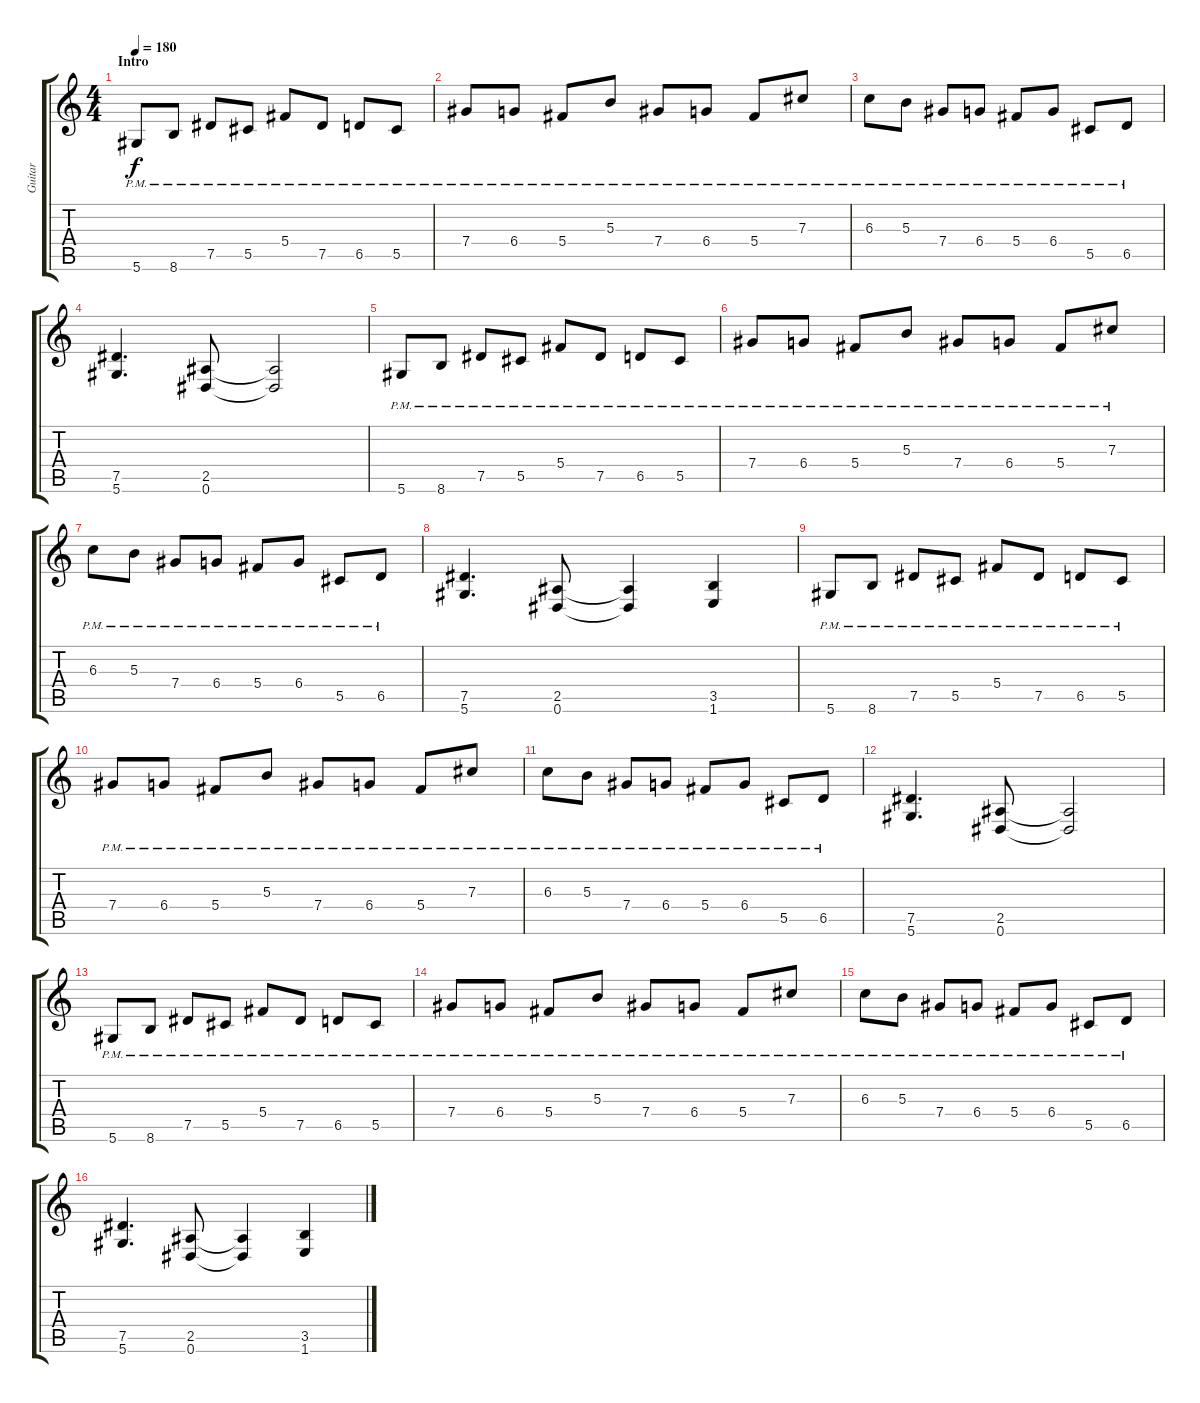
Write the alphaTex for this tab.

\track ("Guitar" "Guitar") {instrument distortionguitar}
\staff {score tabs}
\tuning (Eb4 Bb3 Gb3 Db3 Ab2 Eb2) {hide}
\ts (4 4)
\section ("" "Intro")
\tempo 180
\clef g2
\ks c
5.6{pm}.8{dy f instrument distortionguitar} 8.6{pm}.8 7.5{pm}.8 5.5{pm}.8 5.4{pm}.8 7.5{pm}.8 6.5{pm}.8 5.5{pm}.8 |
7.4{pm}.8 6.4{pm}.8 5.4{pm}.8 5.3{pm}.8 7.4{pm}.8 6.4{pm}.8 5.4{pm}.8 7.3{pm}.8 |
6.3{pm}.8 5.3{pm}.8 7.4{pm}.8 6.4{pm}.8 5.4{pm}.8 6.4{pm}.8 5.5{pm}.8 6.5{pm}.8 |
(7.5 5.6).4{d} (2.5 0.6).8 (2.5{t} 0.6{t}).2 |
5.6{pm}.8 8.6{pm}.8 7.5{pm}.8 5.5{pm}.8 5.4{pm}.8 7.5{pm}.8 6.5{pm}.8 5.5{pm}.8 |
7.4{pm}.8 6.4{pm}.8 5.4{pm}.8 5.3{pm}.8 7.4{pm}.8 6.4{pm}.8 5.4{pm}.8 7.3{pm}.8 |
6.3{pm}.8 5.3{pm}.8 7.4{pm}.8 6.4{pm}.8 5.4{pm}.8 6.4{pm}.8 5.5{pm}.8 6.5{pm}.8 |
(7.5 5.6).4{d} (2.5 0.6).8 (2.5{t} 0.6{t}).4 (3.5 1.6).4 |
5.6{pm}.8 8.6{pm}.8 7.5{pm}.8 5.5{pm}.8 5.4{pm}.8 7.5{pm}.8 6.5{pm}.8 5.5{pm}.8 |
7.4{pm}.8 6.4{pm}.8 5.4{pm}.8 5.3{pm}.8 7.4{pm}.8 6.4{pm}.8 5.4{pm}.8 7.3{pm}.8 |
6.3{pm}.8 5.3{pm}.8 7.4{pm}.8 6.4{pm}.8 5.4{pm}.8 6.4{pm}.8 5.5{pm}.8 6.5{pm}.8 |
(7.5 5.6).4{d} (2.5 0.6).8 (2.5{t} 0.6{t}).2 |
5.6{pm}.8 8.6{pm}.8 7.5{pm}.8 5.5{pm}.8 5.4{pm}.8 7.5{pm}.8 6.5{pm}.8 5.5{pm}.8 |
7.4{pm}.8 6.4{pm}.8 5.4{pm}.8 5.3{pm}.8 7.4{pm}.8 6.4{pm}.8 5.4{pm}.8 7.3{pm}.8 |
6.3{pm}.8 5.3{pm}.8 7.4{pm}.8 6.4{pm}.8 5.4{pm}.8 6.4{pm}.8 5.5{pm}.8 6.5{pm}.8 |
(7.5 5.6).4{d} (2.5 0.6).8 (2.5{t} 0.6{t}).4 (3.5 1.6).4
